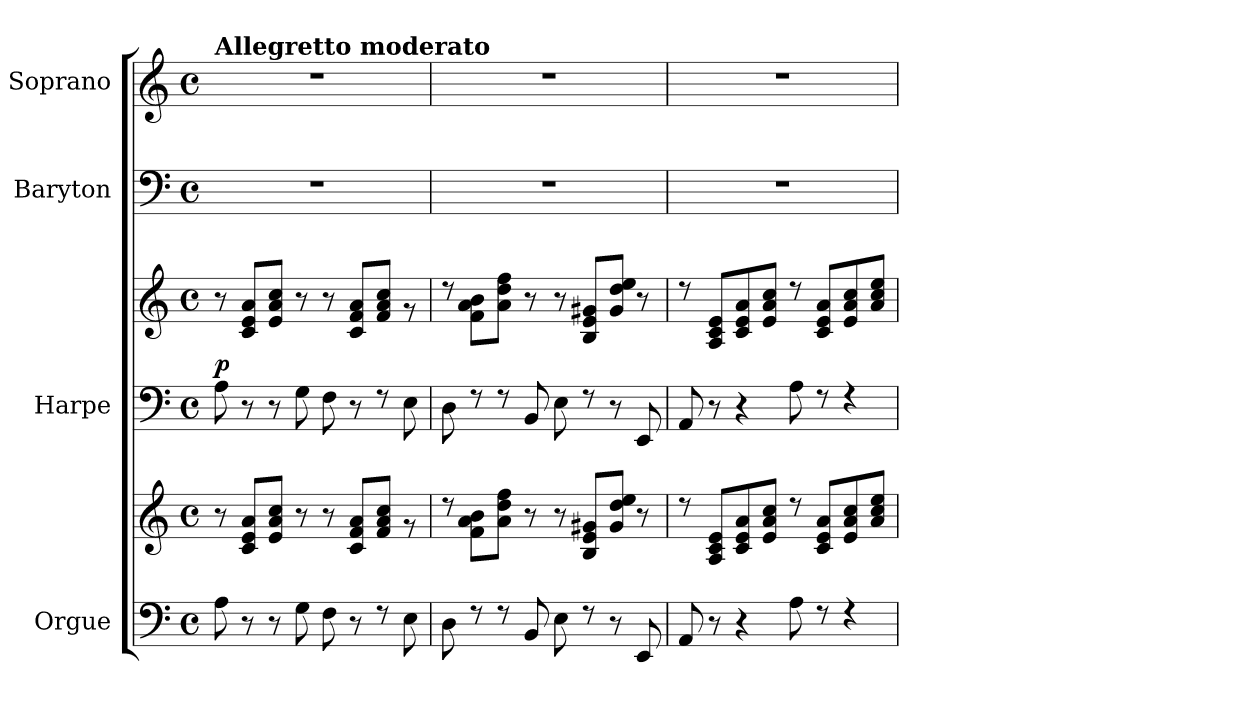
**kern	**kern	**dynam	**kern	**kern	**dynam	**kern	**kern
*part4	*part4	*part4	*part3	*part3	*part3	*part2	*part1
*staff6	*staff5	*staff5/6	*staff4	*staff3	*staff3/4	*staff2	*staff1
*I"Orgue	*	*	*I"Harpe	*	*	*I"Baryton	*I"Soprano
*I'Org.	*	*	*I'Hrp.	*	*	*I'Bar.	*I'S.
*clefF4	*clefG2	*	*clefF4	*clefG2	*	*clefF4	*clefG2
*k[]	*k[]	*	*k[]	*k[]	*	*k[]	*k[]
*M4/4	*M4/4	*	*M4/4	*M4/4	*	*M4/4	*M4/4
*met(c)	*met(c)	*	*met(c)	*met(c)	*	*met(c)	*met(c)
=1	=1	=1	=1	=1	=1	=1	=1
!	!	!	!	!	!	!	!LO:TX:a:B:t=Allegretto moderato
!	!	!LO:DY:a=2	!	!	!	!	!
!	!	!LO:DY:n=1:a=2	!	!	!LO:DY:a=2	!	!
8A\	8r	p other-dynamics	8A\	8r	p	1r	1r
8r	8c/ 8e/ 8a/L	.	8r	8c/ 8e/ 8a/L	.	.	.
8r	8e/ 8a/ 8cc/J	.	8r	8e/ 8a/ 8cc/J	.	.	.
8G\	8r	.	8G\	8r	.	.	.
8F\	8r	.	8F\	8r	.	.	.
8r	8c/ 8f/ 8a/L	.	8r	8c/ 8f/ 8a/L	.	.	.
8rF	8f/ 8a/ 8cc/J	.	8rF	8f/ 8a/ 8cc/J	.	.	.
8E\	8rg	.	8E\	8rg	.	.	.
=2	=2	=2	=2	=2	=2	=2	=2
8D\	8rdd	.	8D\	8rdd	.	1r	1r
8rF	8f\ 8a\ 8b\L	.	8rF	8f\ 8a\ 8b\L	.	.	.
8rF	8a\ 8dd\ 8ff\J	.	8rF	8a\ 8dd\ 8ff\J	.	.	.
8BB/	8r	.	8BB/	8r	.	.	.
8E\	8r	.	8E\	8r	.	.	.
8rF	8B/ 8e/ 8g#X/L	.	8rF	8B/ 8e/ 8g#X/L	.	.	.
8r	8g#/ 8dd/ 8ee/J	.	8r	8g#/ 8dd/ 8ee/J	.	.	.
8EE/	8r	.	8EE/	8r	.	.	.
=3	=3	=3	=3	=3	=3	=3	=3
8AA/	8rdd	.	8AA/	8rdd	.	1r	1r
8r	8A/ 8c/ 8e/L	.	8r	8A/ 8c/ 8e/L	.	.	.
4r	8c/ 8e/ 8a/	.	4r	8c/ 8e/ 8a/	.	.	.
.	8e/ 8a/ 8cc/J	.	.	8e/ 8a/ 8cc/J	.	.	.
8A\	8rdd	.	8A\	8rdd	.	.	.
8rF	8c/ 8e/ 8a/L	.	8rF	8c/ 8e/ 8a/L	.	.	.
4rF	8e/ 8a/ 8cc/	.	4rF	8e/ 8a/ 8cc/	.	.	.
.	8a/ 8cc/ 8ee/J	.	.	8a/ 8cc/ 8ee/J	.	.	.
=	=	=	=	=	=	=	=
*-	*-	*-	*-	*-	*-	*-	*-
